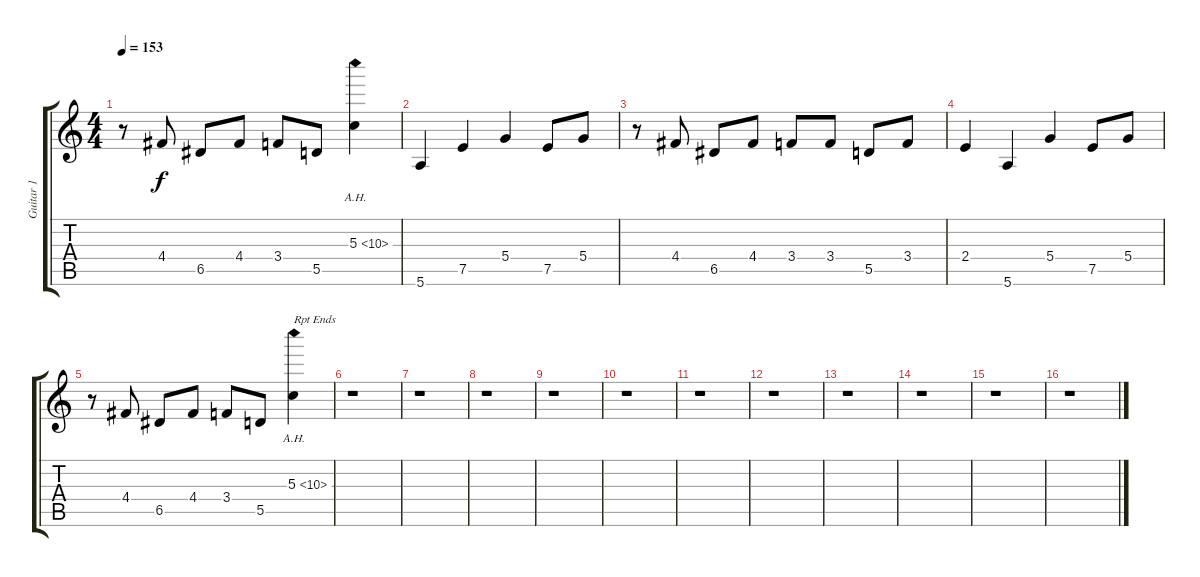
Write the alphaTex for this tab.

\track ("Guitar 1" "Guitar 1") {instrument distortionguitar}
\staff {score tabs}
\tuning (E4 B3 G3 D3 A2 E2) {hide}
\ts (4 4)
\tempo 153
\clef g2
\ks c
r.8{dy f} 4.4.8 6.5.8 4.4.8 3.4.8 5.5.8 5.3{ah 5}.4 |
5.6.4 7.5.4 5.4.4 7.5.8 5.4.8 |
r.8 4.4.8 6.5.8 4.4.8 3.4.8 3.4.8 5.5.8 3.4.8 |
2.4.4 5.6.4 5.4.4 7.5.8 5.4.8 |
r.8 4.4.8 6.5.8 4.4.8 3.4.8 5.5.8 5.3{ah 5}.4{txt "Rpt Ends"} |
r.1 |
r.1 |
r.1 |
r.1 |
r.1 |
r.1 |
r.1 |
r.1 |
r.1 |
r.1 |
r.1
